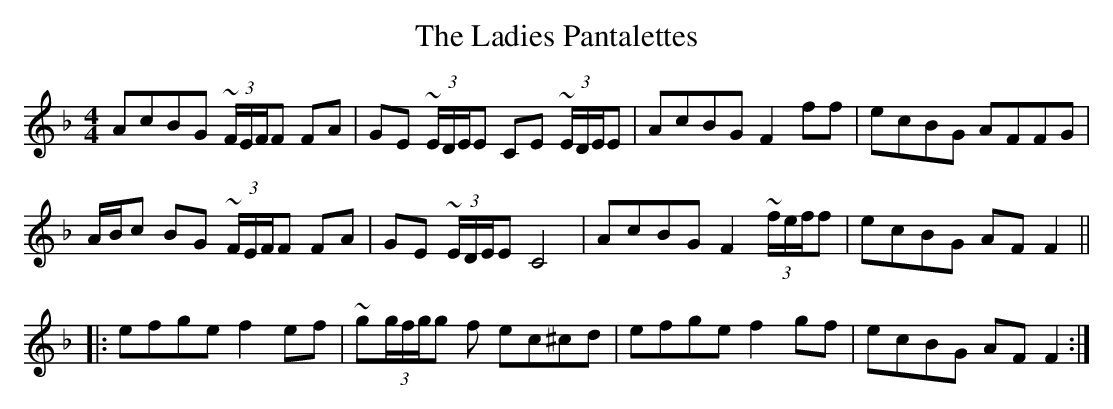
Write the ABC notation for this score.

X:1
T: The Ladies Pantalettes
M: 4/4
L: 1/8
K: Fmaj
AcBG ~(3F/E/F/F FA|GE ~(3E/D/E/E CE ~(3E/D/E/E|AcBG F2 ff|ecBG AFFG|
A/B/c BG ~(3F/E/F/F FA|GE ~(3E/D/E/E C4|AcBG F2 ~(3f/e/f/f|ecBG AFF2||
|:efge f2 ef|~g(3g/f/g/g f ec^cd|efge f2 gf|ecBG AFF2:|
